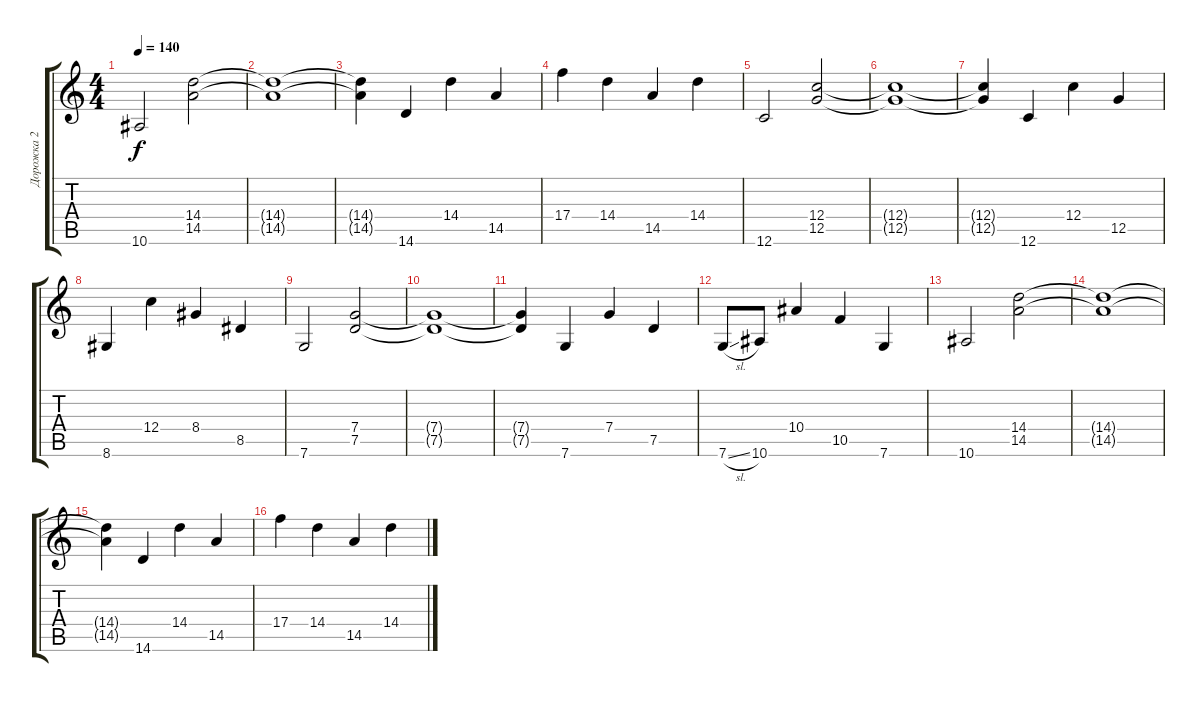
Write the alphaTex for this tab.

\track ("Дорожка 2" "Дорожка 2") {instrument distortionguitar}
\staff {score tabs}
\tuning (D4 A3 F3 C3 G2 C2) {hide}
\ts (4 4)
\tempo 140
\clef g2
\ks c
10.6.2{dy f} (14.4 14.5).2 |
(14.4{t} 14.5{t}).1 |
(14.4{t} 14.5{t}).4 14.6.4 14.4.4 14.5.4 |
17.4.4 14.4.4 14.5.4 14.4.4 |
12.6.2 (12.4 12.5).2 |
(12.4{t} 12.5{t}).1 |
(12.4{t} 12.5{t}).4 12.6.4 12.4.4 12.5.4 |
8.6.4 12.4.4 8.4.4 8.5.4 |
7.6.2 (7.4 7.5).2 |
(7.4{t} 7.5{t}).1 |
(7.4{t} 7.5{t}).4 7.6.4 7.4.4 7.5.4 |
7.6{sl}.8 10.6.8 10.4.4 10.5.4 7.6.4 |
10.6.2 (14.4 14.5).2 |
(14.4{t} 14.5{t}).1 |
(14.4{t} 14.5{t}).4 14.6.4 14.4.4 14.5.4 |
17.4.4 14.4.4 14.5.4 14.4.4
